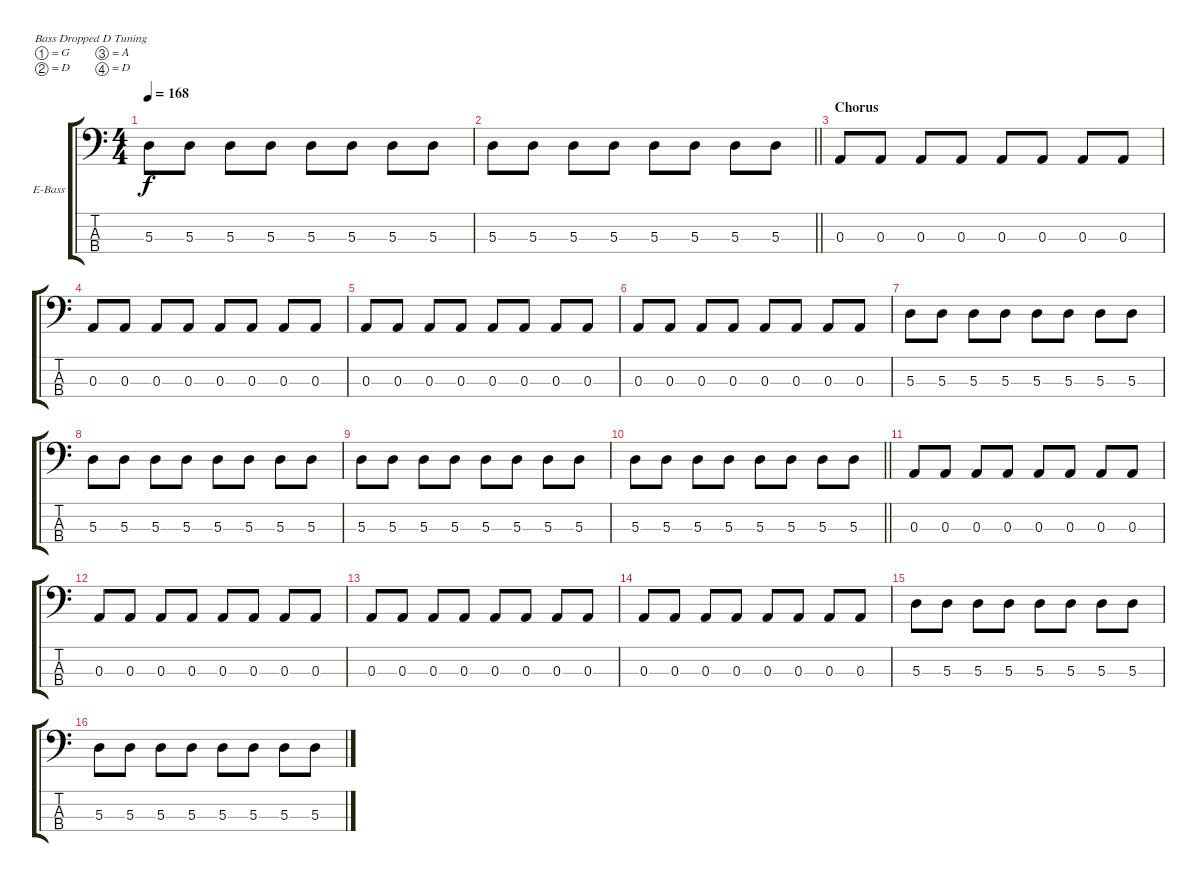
\bracketExtendMode groupsimilarinstruments
\firstSystemTrackNameOrientation horizontal
\otherSystemsTrackNameOrientation horizontal
\track ("Bass" "E-Bass") {instrument electricbasspick}
\staff {score tabs}
\tuning (G2 D2 A1 D1)
\ts (4 4)
\tempo 168
\clef f4
\ks c
5.3.8{dy f} 5.3.8 5.3.8 5.3.8 5.3.8 5.3.8 5.3.8 5.3.8 |
\barLineRight lightlight
5.3.8 5.3.8 5.3.8 5.3.8 5.3.8 5.3.8 5.3.8 5.3.8 |
\section ("" "Chorus")
0.3.8 0.3.8 0.3.8 0.3.8 0.3.8 0.3.8 0.3.8 0.3.8 |
0.3.8 0.3.8 0.3.8 0.3.8 0.3.8 0.3.8 0.3.8 0.3.8 |
0.3.8 0.3.8 0.3.8 0.3.8 0.3.8 0.3.8 0.3.8 0.3.8 |
0.3.8 0.3.8 0.3.8 0.3.8 0.3.8 0.3.8 0.3.8 0.3.8 |
5.3.8 5.3.8 5.3.8 5.3.8 5.3.8 5.3.8 5.3.8 5.3.8 |
5.3.8 5.3.8 5.3.8 5.3.8 5.3.8 5.3.8 5.3.8 5.3.8 |
5.3.8 5.3.8 5.3.8 5.3.8 5.3.8 5.3.8 5.3.8 5.3.8 |
\barLineRight lightlight
5.3.8 5.3.8 5.3.8 5.3.8 5.3.8 5.3.8 5.3.8 5.3.8 |
\section ("" "")
0.3.8 0.3.8 0.3.8 0.3.8 0.3.8 0.3.8 0.3.8 0.3.8 |
0.3.8 0.3.8 0.3.8 0.3.8 0.3.8 0.3.8 0.3.8 0.3.8 |
0.3.8 0.3.8 0.3.8 0.3.8 0.3.8 0.3.8 0.3.8 0.3.8 |
0.3.8 0.3.8 0.3.8 0.3.8 0.3.8 0.3.8 0.3.8 0.3.8 |
5.3.8 5.3.8 5.3.8 5.3.8 5.3.8 5.3.8 5.3.8 5.3.8 |
5.3.8 5.3.8 5.3.8 5.3.8 5.3.8 5.3.8 5.3.8 5.3.8
